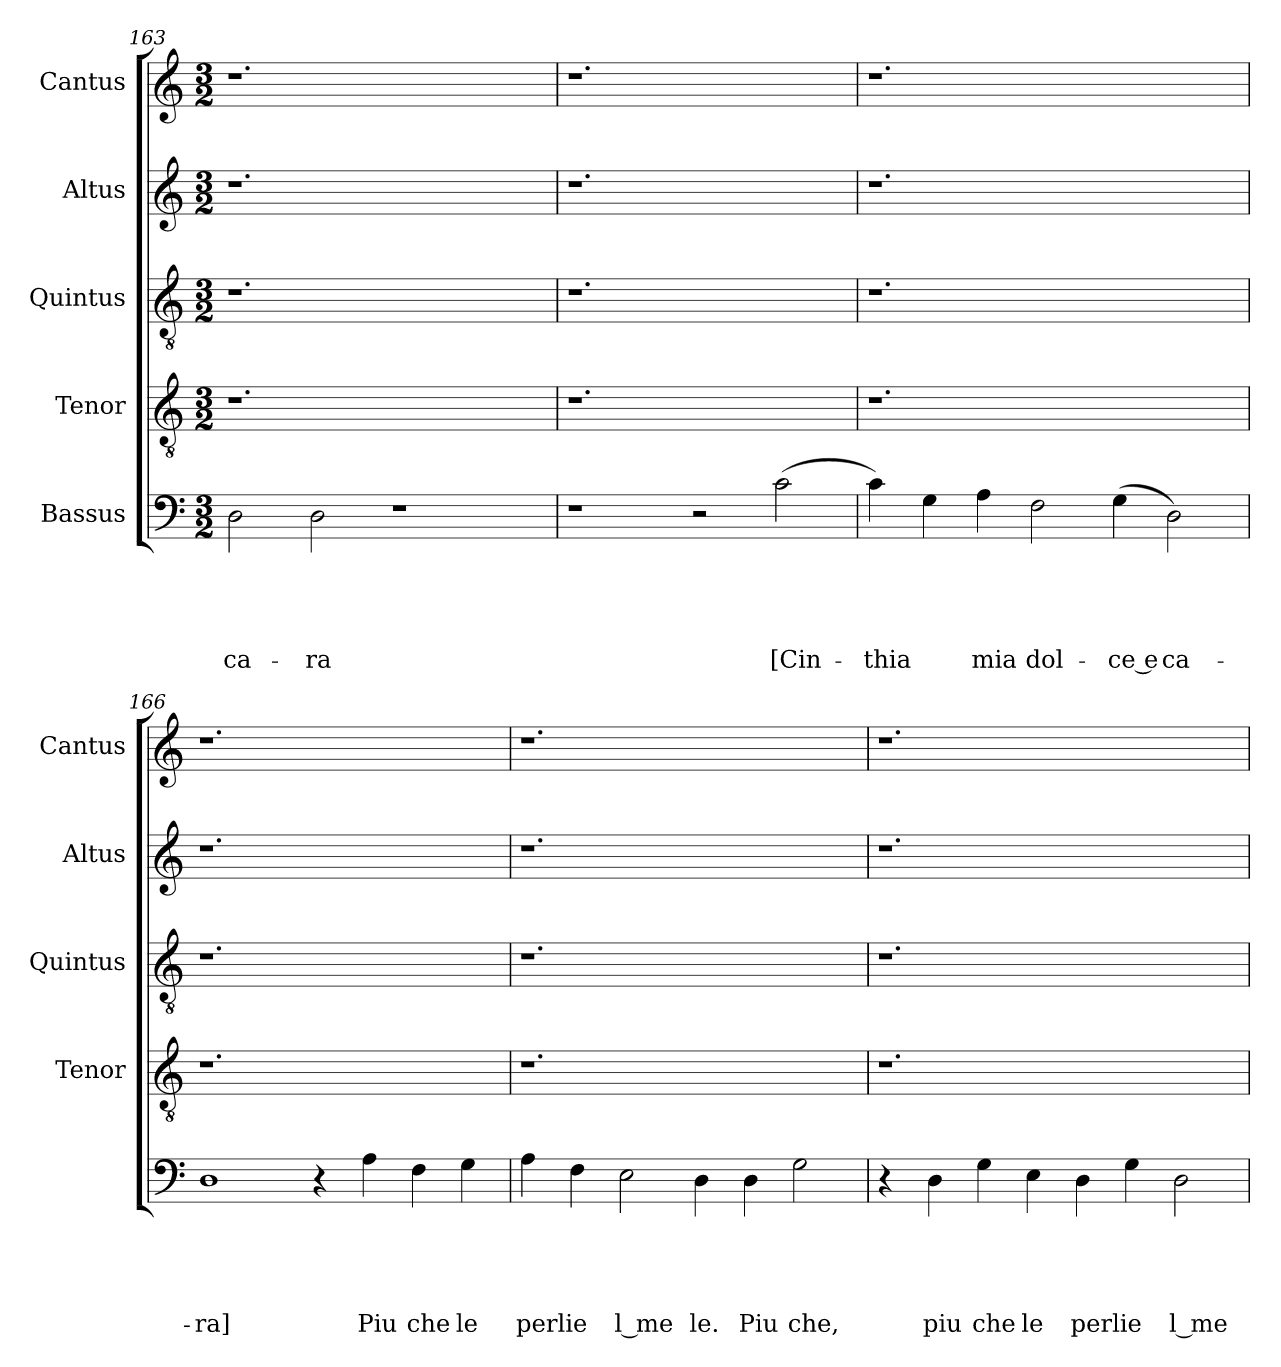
**kern	**text	**text	**text	**text	**text	**kern	**kern	**kern	**kern
*part5	*part5	*part5	*part5	*part5	*part5	*part4	*part3	*part2	*part1
*staff5	*staff5	*staff5	*staff5	*staff5	*staff5	*staff4	*staff3	*staff2	*staff1
*I"Bassus	*	*	*	*	*	*I"Tenor	*I"Quintus	*I"Altus	*I"Cantus
*	*	*	*	*	*	*I'Tenor	*I'Quintus	*I'Altus	*I'Cantus
*clefF4	*	*	*	*	*	*clefGv2	*clefGv2	*clefG2	*clefG2
*k[]	*	*	*	*	*	*k[]	*k[]	*k[]	*k[]
*C:	*	*	*	*	*	*C:	*C:	*C:	*C:
*M3/2	*	*	*	*	*	*M3/2	*M3/2	*M3/2	*M3/2
=163	=163	=163	=163	=163	=163	=163	=163	=163	=163
!	!	!	!	!	!LO:LY:b	!	!	!	!
2D\	.	.	.	.	ca-	1.r	1.r	1.r	1.r
!	!	!	!	!	!LO:LY:b	!	!	!	!
2D\	.	.	.	.	-ra	.	.	.	.
1r	.	.	.	.	.	.	.	.	.
.	.	.	.	.	.	2ryy	2ryy	2ryy	2ryy
=164	=164	=164	=164	=164	=164	=164	=164	=164	=164
1r	.	.	.	.	.	1.r	1.r	1.r	1.r
2r	.	.	.	.	.	.	.	.	.
!	!	!	!	!	!LO:LY:b	!	!	!	!
(>2c\	.	.	.	.	[Cin-	2ryy	2ryy	2ryy	2ryy
=165	=165	=165	=165	=165	=165	=165	=165	=165	=165
!	!	!	!	!	!LO:LY:b	!	!	!	!
4c\)	.	.	.	.	-thia	1.r	1.r	1.r	1.r
4G\	.	.	.	.	.	.	.	.	.
!	!	!	!	!	!LO:LY:b	!	!	!	!
4A\	.	.	.	.	mia	.	.	.	.
!	!	!	!	!	!LO:LY:b	!	!	!	!
2F\	.	.	.	.	dol-	.	.	.	.
!	!	!	!	!	!LO:LY:b:rj	!	!	!	!
(<4G\	.	.	.	.	-ce e	.	.	.	.
!	!	!	!	!	!LO:LY:b	!	!	!	!
2D\)	.	.	.	.	ca-	2ryy	2ryy	2ryy	2ryy
=166	=166	=166	=166	=166	=166	=166	=166	=166	=166
!	!	!	!	!	!LO:LY:b	!	!	!	!
1D	.	.	.	.	-ra]	1.r	1.r	1.r	1.r
4r	.	.	.	.	.	.	.	.	.
!	!	!	!	!	!LO:LY:b	!	!	!	!
4A\	.	.	.	.	Piu	.	.	.	.
!	!	!	!	!	!LO:LY:b	!	!	!	!
4F\	.	.	.	.	che	2ryy	2ryy	2ryy	2ryy
!	!	!	!	!	!LO:LY:b	!	!	!	!
4G\	.	.	.	.	le	.	.	.	.
!!LO:LB:g=z
=167	=167	=167	=167	=167	=167	=167	=167	=167	=167
!	!	!	!	!	!LO:LY:b	!	!	!	!
4A\	.	.	.	.	perli	1.r	1.r	1.r	1.r
!	!	!	!	!	!LO:LY:b	!	!	!	!
4F\	.	.	.	.	e	.	.	.	.
!	!	!	!	!	!LO:LY:b:rj	!	!	!	!
2E\	.	.	.	.	l me	.	.	.	.
!	!	!	!	!	!LO:LY:b	!	!	!	!
4D\	.	.	.	.	le.	.	.	.	.
!	!	!	!	!	!LO:LY:b	!	!	!	!
4D\	.	.	.	.	Piu	.	.	.	.
!	!	!	!	!	!LO:LY:b	!	!	!	!
2G\	.	.	.	.	che,	2ryy	2ryy	2ryy	2ryy
=168	=168	=168	=168	=168	=168	=168	=168	=168	=168
4r	.	.	.	.	.	1.r	1.r	1.r	1.r
!	!	!	!	!	!LO:LY:b	!	!	!	!
4D\	.	.	.	.	piu	.	.	.	.
!	!	!	!	!	!LO:LY:b	!	!	!	!
4G\	.	.	.	.	che	.	.	.	.
!	!	!	!	!	!LO:LY:b	!	!	!	!
4E\	.	.	.	.	le	.	.	.	.
!	!	!	!	!	!LO:LY:b	!	!	!	!
4D\	.	.	.	.	perli	.	.	.	.
!	!	!	!	!	!LO:LY:b	!	!	!	!
4G\	.	.	.	.	e	.	.	.	.
!	!	!	!	!	!LO:LY:b:rj	!	!	!	!
2D\	.	.	.	.	l me	2ryy	2ryy	2ryy	2ryy
=	=	=	=	=	=	=	=	=	=
*-	*-	*-	*-	*-	*-	*-	*-	*-	*-
